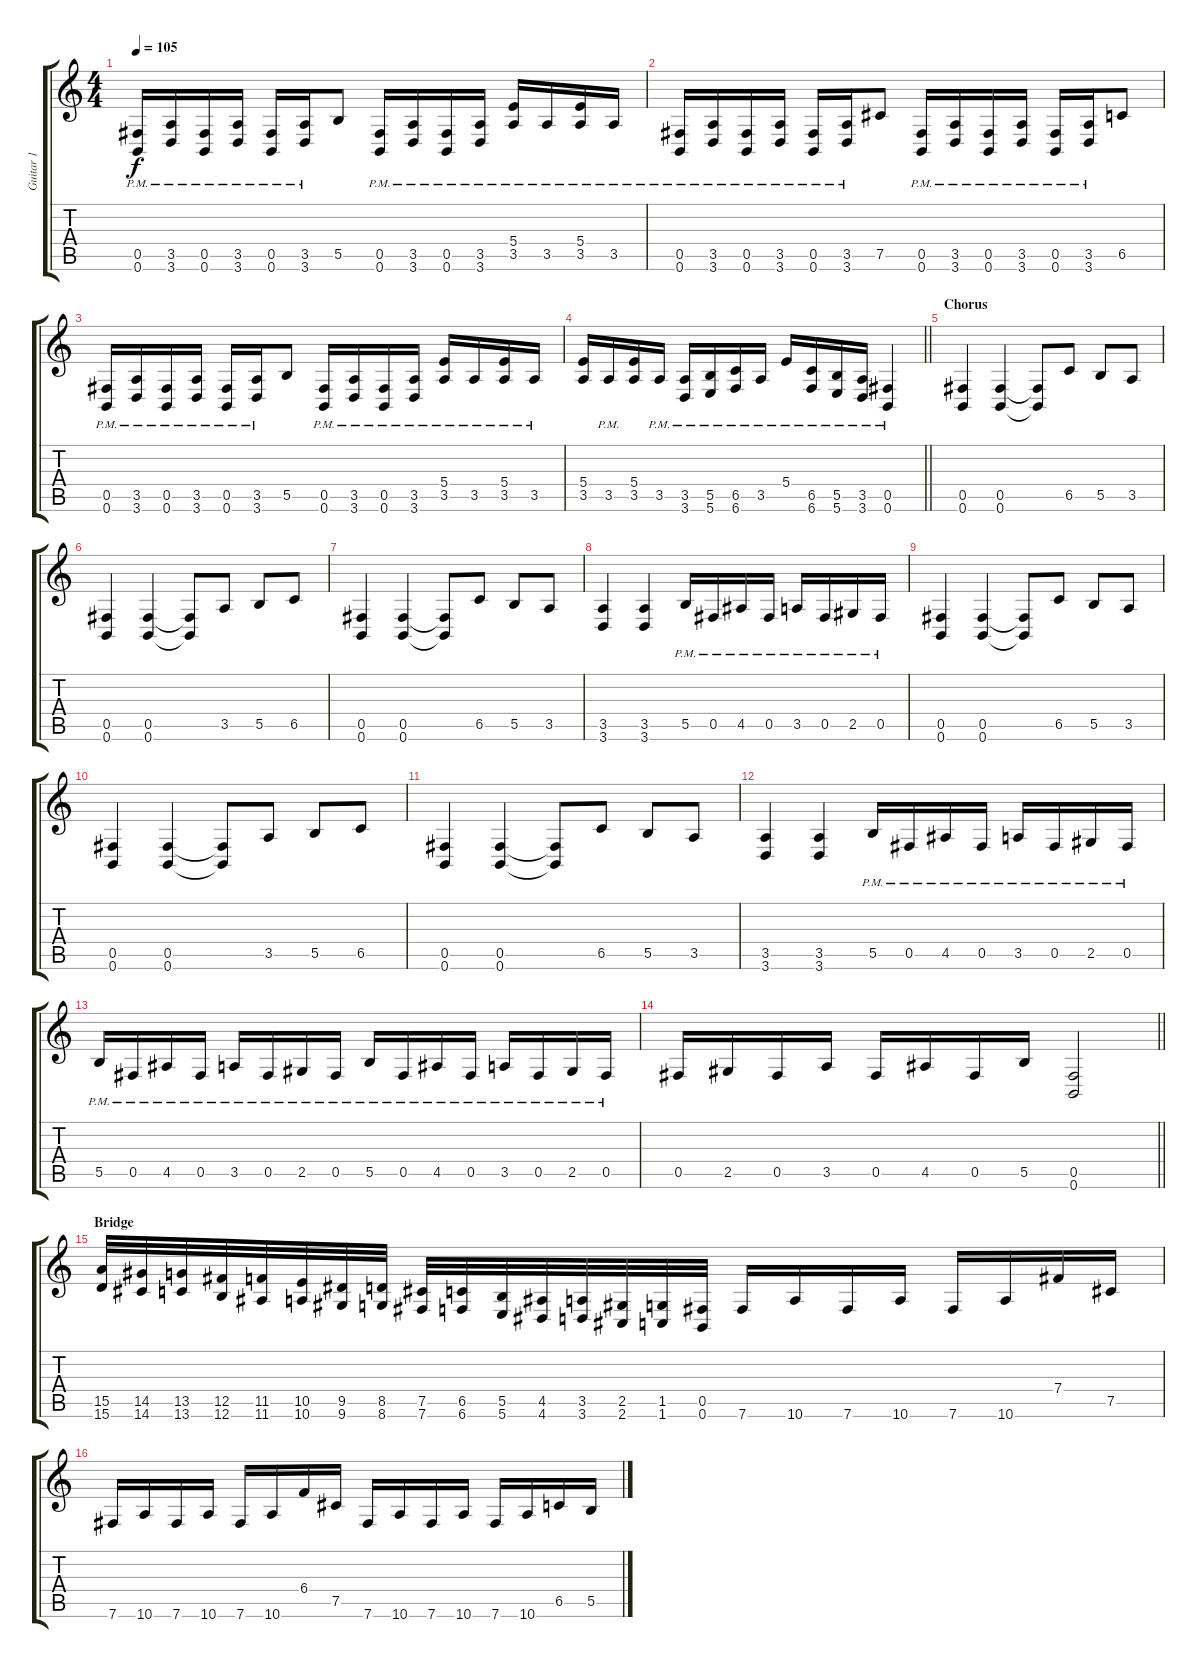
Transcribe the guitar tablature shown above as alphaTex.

\track ("Guitar 1" "Guitar 1") {instrument distortionguitar}
\staff {score tabs}
\tuning (Db4 Ab3 E3 B2 Gb2 B1) {hide}
\ts (4 4)
\tempo 105
\clef g2
\ks c
(0.5{pm} 0.6{pm}).16{dy f} (3.5{pm} 3.6{pm}).16 (0.5{pm} 0.6{pm}).16 (3.5{pm} 3.6{pm}).16 (0.5{pm} 0.6{pm}).16 (3.5{pm} 3.6{pm}).16 5.5.8 (0.5{pm} 0.6{pm}).16 (3.5{pm} 3.6{pm}).16 (0.5{pm} 0.6{pm}).16 (3.5{pm} 3.6{pm}).16 (5.4{pm} 3.5{pm}).16 3.5{pm}.16 (5.4{pm} 3.5{pm}).16 3.5{pm}.16 |
(0.5{pm} 0.6{pm}).16 (3.5{pm} 3.6{pm}).16 (0.5{pm} 0.6{pm}).16 (3.5{pm} 3.6{pm}).16 (0.5{pm} 0.6{pm}).16 (3.5{pm} 3.6{pm}).16 7.5.8 (0.5{pm} 0.6{pm}).16 (3.5{pm} 3.6{pm}).16 (0.5{pm} 0.6{pm}).16 (3.5{pm} 3.6{pm}).16 (0.5{pm} 0.6{pm}).16 (3.5{pm} 3.6{pm}).16 6.5.8 |
(0.5{pm} 0.6{pm}).16 (3.5{pm} 3.6{pm}).16 (0.5{pm} 0.6{pm}).16 (3.5{pm} 3.6{pm}).16 (0.5{pm} 0.6{pm}).16 (3.5{pm} 3.6{pm}).16 5.5.8 (0.5{pm} 0.6{pm}).16 (3.5{pm} 3.6{pm}).16 (0.5{pm} 0.6{pm}).16 (3.5{pm} 3.6{pm}).16 (5.4{pm} 3.5{pm}).16 3.5{pm}.16 (5.4{pm} 3.5{pm}).16 3.5{pm}.16 |
\barLineRight lightlight
(5.4 3.5).16 3.5{pm}.16 (5.4 3.5).16 3.5{pm}.16 (3.5{pm} 3.6{pm}).16 (5.5{pm} 5.6{pm}).16 (6.5{pm} 6.6{pm}).16 3.5{pm}.16 5.4{pm}.16 (6.5{pm} 6.6{pm}).16 (5.5{pm} 5.6{pm}).16 (3.5{pm} 3.6{pm}).16 (0.5{pm} 0.6{pm}).4 |
\section ("" "Chorus")
(0.5 0.6).4 (0.5 0.6).4 (0.5{t} 0.6{t}).8 6.5.8 5.5.8 3.5.8 |
(0.5 0.6).4 (0.5 0.6).4 (0.5{t} 0.6{t}).8 3.5.8 5.5.8 6.5.8 |
(0.5 0.6).4 (0.5 0.6).4 (0.5{t} 0.6{t}).8 6.5.8 5.5.8 3.5.8 |
(3.5 3.6).4 (3.5 3.6).4 5.5{pm}.16 0.5{pm}.16 4.5{pm}.16 0.5{pm}.16 3.5{pm}.16 0.5{pm}.16 2.5{pm}.16 0.5{pm}.16 |
(0.5 0.6).4 (0.5 0.6).4 (0.5{t} 0.6{t}).8 6.5.8 5.5.8 3.5.8 |
(0.5 0.6).4 (0.5 0.6).4 (0.5{t} 0.6{t}).8 3.5.8 5.5.8 6.5.8 |
(0.5 0.6).4 (0.5 0.6).4 (0.5{t} 0.6{t}).8 6.5.8 5.5.8 3.5.8 |
(3.5 3.6).4 (3.5 3.6).4 5.5{pm}.16 0.5{pm}.16 4.5{pm}.16 0.5{pm}.16 3.5{pm}.16 0.5{pm}.16 2.5{pm}.16 0.5{pm}.16 |
5.5{pm}.16 0.5{pm}.16 4.5{pm}.16 0.5{pm}.16 3.5{pm}.16 0.5{pm}.16 2.5{pm}.16 0.5{pm}.16 5.5{pm}.16 0.5{pm}.16 4.5{pm}.16 0.5{pm}.16 3.5{pm}.16 0.5{pm}.16 2.5{pm}.16 0.5{pm}.16 |
\barLineRight lightlight
0.5.16 2.5.16 0.5.16 3.5.16 0.5.16 4.5.16 0.5.16 5.5.16 (0.5 0.6).2 |
\section ("" "Bridge")
(15.5 15.6).32{instrument guitarfretnoise} (14.5 14.6).32 (13.5 13.6).32 (12.5 12.6).32 (11.5 11.6).32 (10.5 10.6).32 (9.5 9.6).32 (8.5 8.6).32 (7.5 7.6).32 (6.5 6.6).32 (5.5 5.6).32 (4.5 4.6).32 (3.5 3.6).32 (2.5 2.6).32 (1.5 1.6).32 (0.5 0.6).32 7.6.16{instrument distortionguitar} 10.6.16 7.6.16 10.6.16 7.6.16 10.6.16 7.4.16 7.5.16 |
7.6.16 10.6.16 7.6.16 10.6.16 7.6.16 10.6.16 6.4.16 7.5.16 7.6.16 10.6.16 7.6.16 10.6.16 7.6.16 10.6.16 6.5.16 5.5.16
